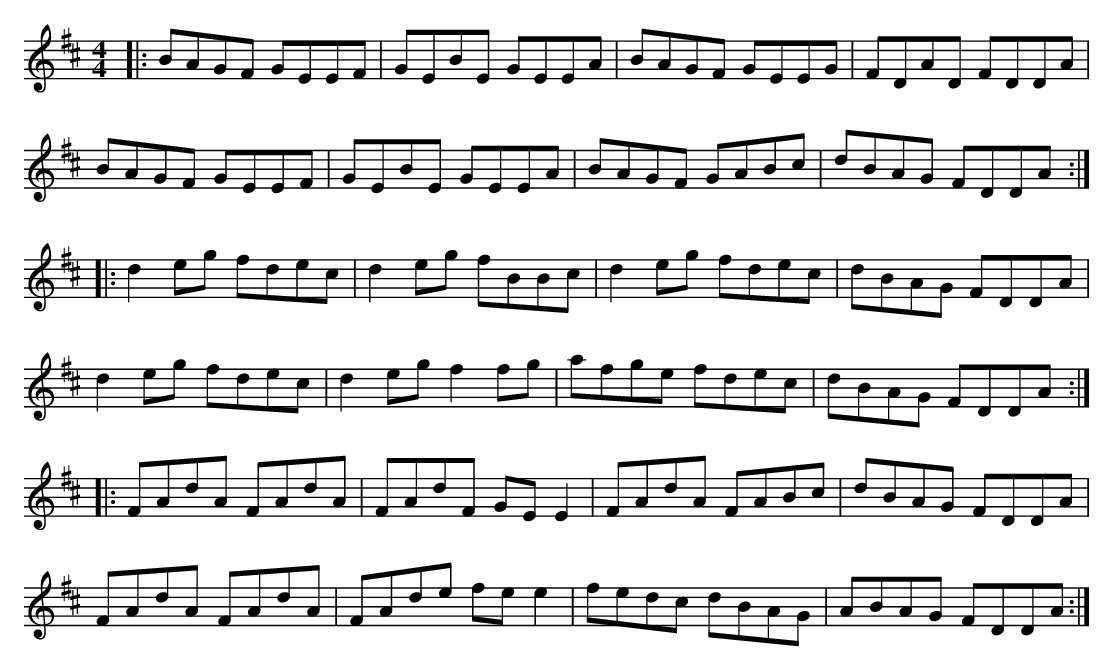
X:1
M:4/4
K:Edor
|:BAGF GEEF|GEBE GEEA|BAGF GEEG|FDAD FDDA|
BAGF GEEF|GEBE GEEA|BAGF GABc|dBAG FDDA:|
|:d2eg fdec|d2eg fBBc|d2eg fdec|dBAG FDDA|
d2eg fdec|d2eg f2fg|afge fdec|dBAG FDDA:|
|:FAdA FAdA|FAdF GEE2|FAdA FABc|dBAG FDDA|
FAdA FAdA|FAde fee2|fedc dBAG|ABAG FDDA:|
